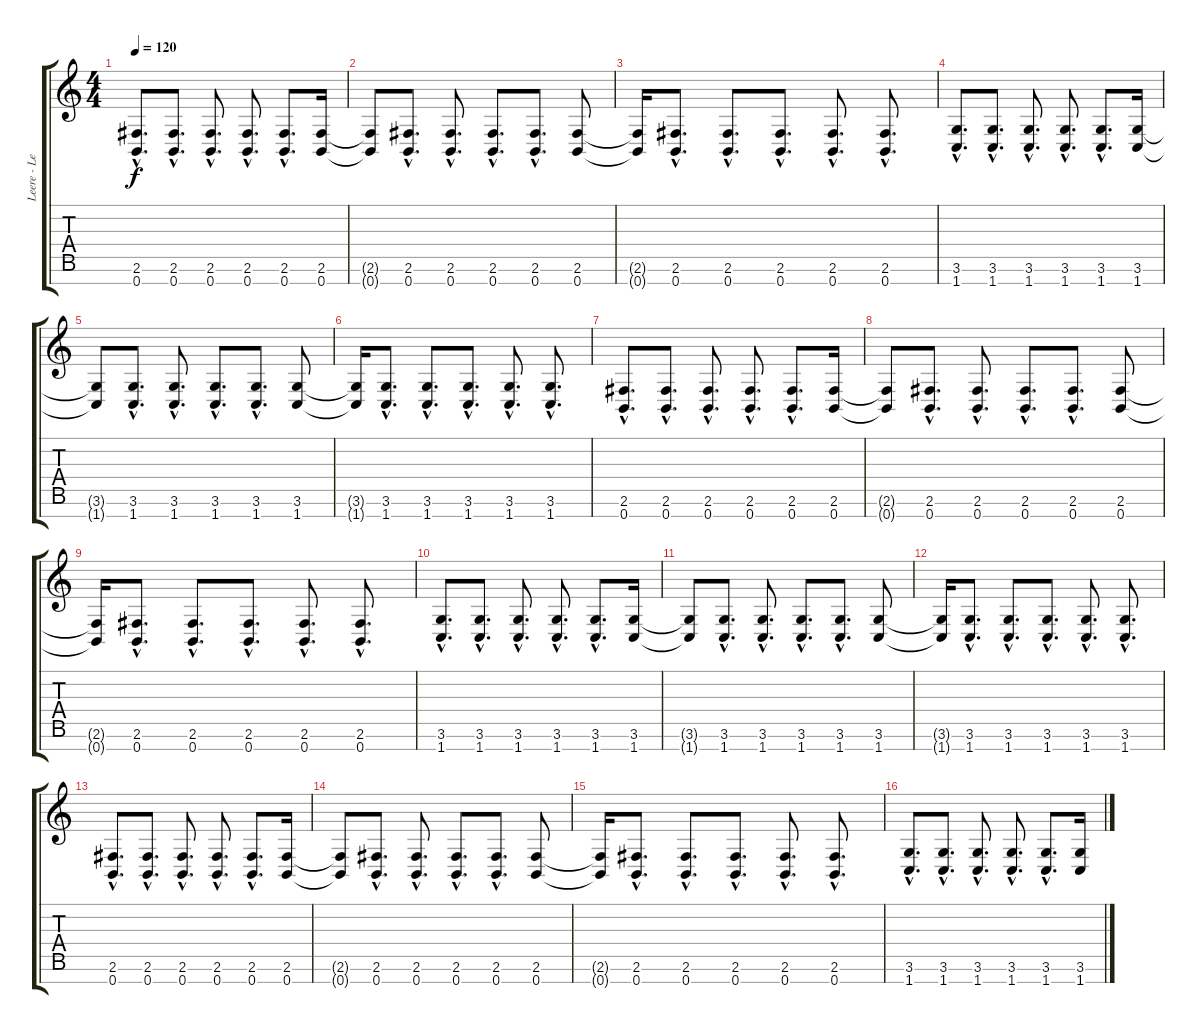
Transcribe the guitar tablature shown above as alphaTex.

\track ("Leere - Lead Guitar" "Leere - Le") {instrument distortionguitar}
\staff {score tabs}
\tuning (E4 B3 G3 D3 A2 E2 B1) {hide}
\ts (4 4)
\tempo 120
\clef g2
\ks c
(2.6{hac} 0.7{hac}).8{d dy f} (2.6{hac} 0.7{hac}).8{d} (2.6{hac} 0.7{hac}).8{d} (2.6{hac} 0.7{hac}).8{d} (2.6{hac} 0.7{hac}).8{d} (2.6 0.7).16 |
(2.6{t} 0.7{t}).8 (2.6{hac} 0.7{hac}).8{d} (2.6{hac} 0.7{hac}).8{d} (2.6{hac} 0.7{hac}).8{d} (2.6{hac} 0.7{hac}).8{d} (2.6 0.7).8 |
(2.6{t} 0.7{t}).16 (2.6{hac} 0.7{hac}).8{d} (2.6{hac} 0.7{hac}).8{d} (2.6{hac} 0.7{hac}).8{d} (2.6{hac} 0.7{hac}).8{d} (2.6{hac} 0.7{hac}).8{d} |
(3.6{hac} 1.7{hac}).8{d} (3.6{hac} 1.7{hac}).8{d} (3.6{hac} 1.7{hac}).8{d} (3.6{hac} 1.7{hac}).8{d} (3.6{hac} 1.7{hac}).8{d} (3.6 1.7).16 |
(3.6{t} 1.7{t}).8 (3.6{hac} 1.7{hac}).8{d} (3.6{hac} 1.7{hac}).8{d} (3.6{hac} 1.7{hac}).8{d} (3.6{hac} 1.7{hac}).8{d} (3.6 1.7).8 |
(3.6{t} 1.7{t}).16 (3.6{hac} 1.7{hac}).8{d} (3.6{hac} 1.7{hac}).8{d} (3.6{hac} 1.7{hac}).8{d} (3.6{hac} 1.7{hac}).8{d} (3.6{hac} 1.7{hac}).8{d} |
(2.6{hac} 0.7{hac}).8{d} (2.6{hac} 0.7{hac}).8{d} (2.6{hac} 0.7{hac}).8{d} (2.6{hac} 0.7{hac}).8{d} (2.6{hac} 0.7{hac}).8{d} (2.6 0.7).16 |
(2.6{t} 0.7{t}).8 (2.6{hac} 0.7{hac}).8{d} (2.6{hac} 0.7{hac}).8{d} (2.6{hac} 0.7{hac}).8{d} (2.6{hac} 0.7{hac}).8{d} (2.6 0.7).8 |
(2.6{t} 0.7{t}).16 (2.6{hac} 0.7{hac}).8{d} (2.6{hac} 0.7{hac}).8{d} (2.6{hac} 0.7{hac}).8{d} (2.6{hac} 0.7{hac}).8{d} (2.6{hac} 0.7{hac}).8{d} |
(3.6{hac} 1.7{hac}).8{d} (3.6{hac} 1.7{hac}).8{d} (3.6{hac} 1.7{hac}).8{d} (3.6{hac} 1.7{hac}).8{d} (3.6{hac} 1.7{hac}).8{d} (3.6 1.7).16 |
(3.6{t} 1.7{t}).8 (3.6{hac} 1.7{hac}).8{d} (3.6{hac} 1.7{hac}).8{d} (3.6{hac} 1.7{hac}).8{d} (3.6{hac} 1.7{hac}).8{d} (3.6 1.7).8 |
(3.6{t} 1.7{t}).16 (3.6{hac} 1.7{hac}).8{d} (3.6{hac} 1.7{hac}).8{d} (3.6{hac} 1.7{hac}).8{d} (3.6{hac} 1.7{hac}).8{d} (3.6{hac} 1.7{hac}).8{d} |
(2.6{hac} 0.7{hac}).8{d} (2.6{hac} 0.7{hac}).8{d} (2.6{hac} 0.7{hac}).8{d} (2.6{hac} 0.7{hac}).8{d} (2.6{hac} 0.7{hac}).8{d} (2.6 0.7).16 |
(2.6{t} 0.7{t}).8 (2.6{hac} 0.7{hac}).8{d} (2.6{hac} 0.7{hac}).8{d} (2.6{hac} 0.7{hac}).8{d} (2.6{hac} 0.7{hac}).8{d} (2.6 0.7).8 |
(2.6{t} 0.7{t}).16 (2.6{hac} 0.7{hac}).8{d} (2.6{hac} 0.7{hac}).8{d} (2.6{hac} 0.7{hac}).8{d} (2.6{hac} 0.7{hac}).8{d} (2.6{hac} 0.7{hac}).8{d} |
(3.6{hac} 1.7{hac}).8{d} (3.6{hac} 1.7{hac}).8{d} (3.6{hac} 1.7{hac}).8{d} (3.6{hac} 1.7{hac}).8{d} (3.6{hac} 1.7{hac}).8{d} (3.6 1.7).16
